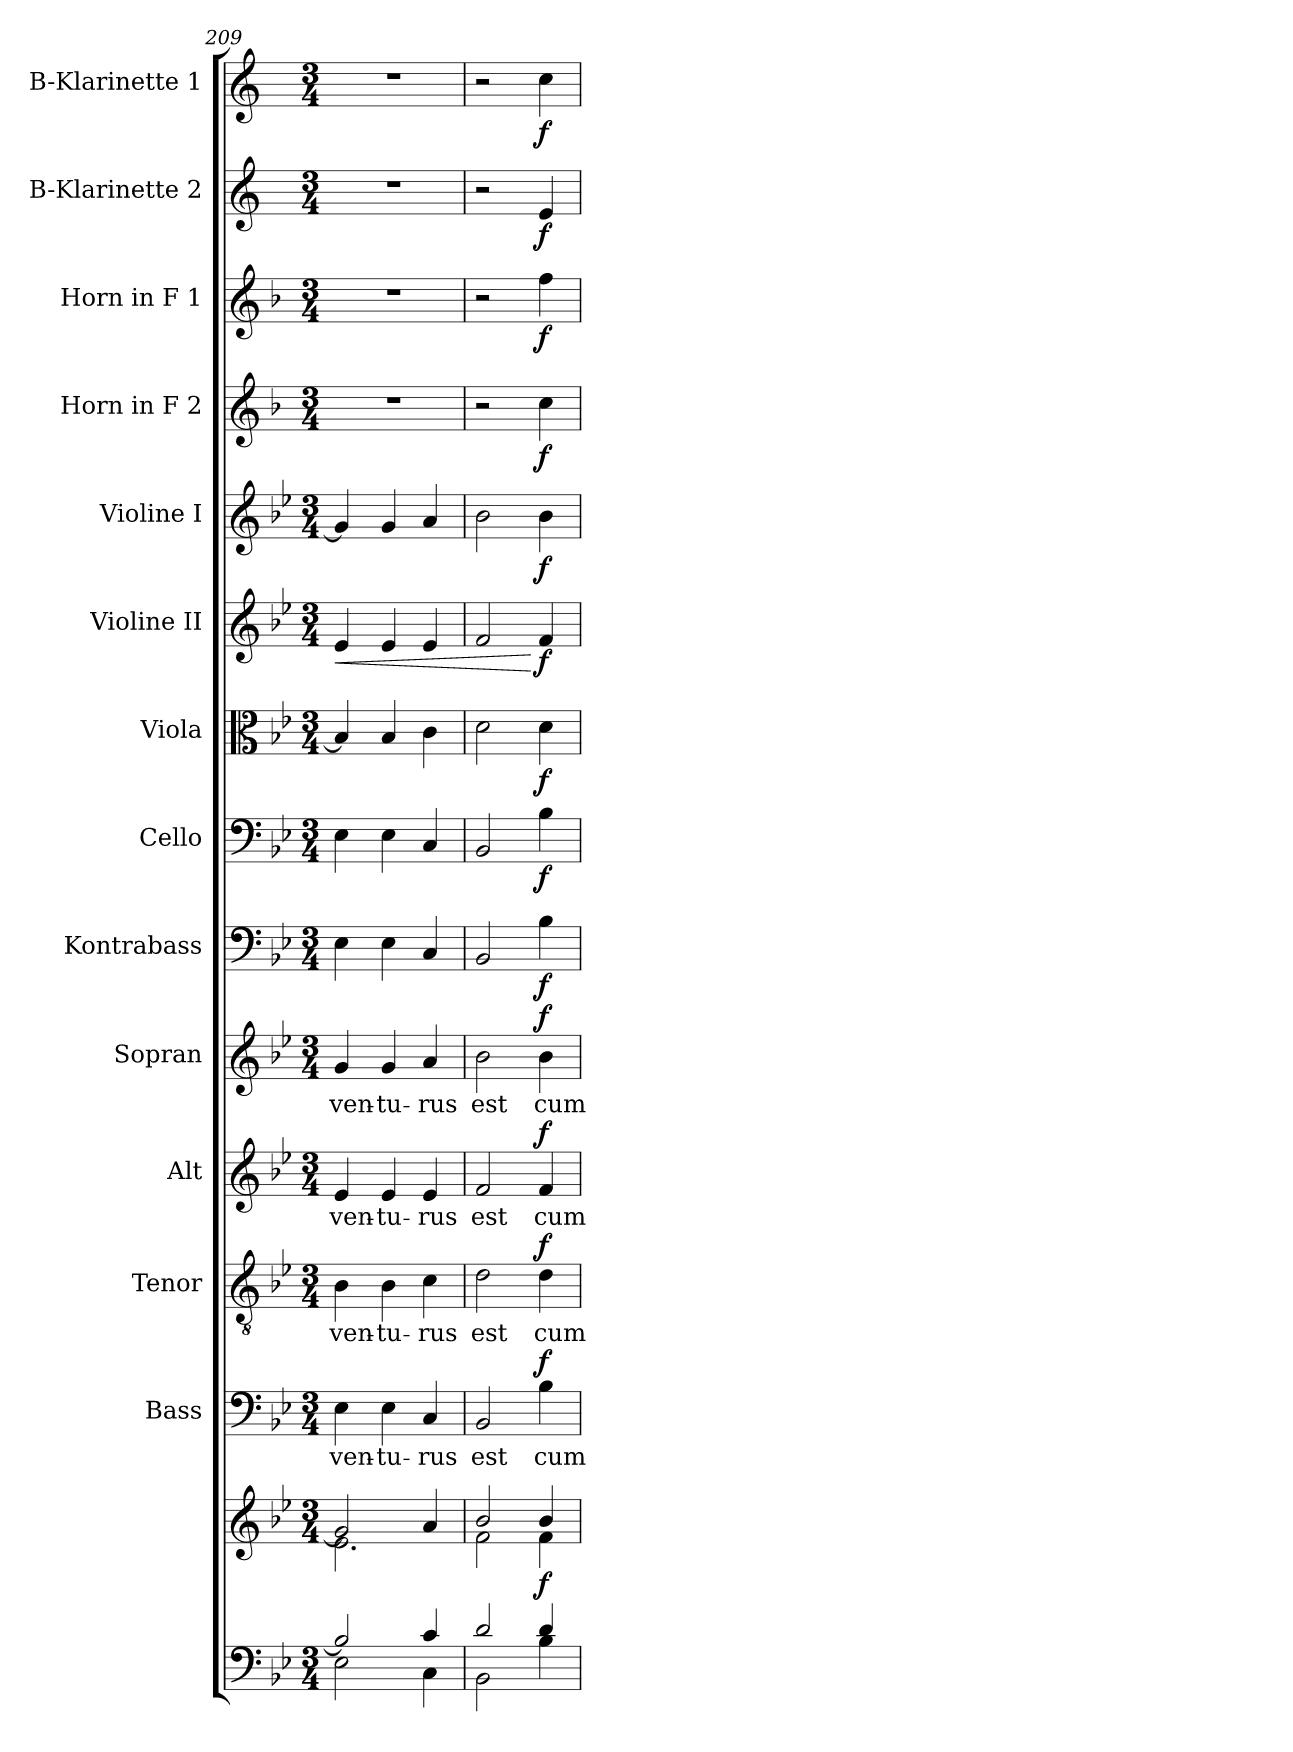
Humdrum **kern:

**kern	**kern	**dynam	**kern	**text	**dynam	**kern	**text	**dynam	**kern	**text	**dynam	**kern	**text	**dynam	**kern	**dynam	**kern	**dynam	**kern	**dynam	**kern	**dynam	**kern	**dynam	**kern	**dynam	**kern	**dynam	**kern	**dynam	**kern	**dynam
*part14	*part14	*part14	*part13	*part13	*part13	*part12	*part12	*part12	*part11	*part11	*part11	*part10	*part10	*part10	*part9	*part9	*part8	*part8	*part7	*part7	*part6	*part6	*part5	*part5	*part4	*part4	*part3	*part3	*part2	*part2	*part1	*part1
*staff15	*staff14	*staff14/15	*staff13	*staff13	*staff13	*staff12	*staff12	*staff12	*staff11	*staff11	*staff11	*staff10	*staff10	*staff10	*staff9	*staff9	*staff8	*staff8	*staff7	*staff7	*staff6	*staff6	*staff5	*staff5	*staff4	*staff4	*staff3	*staff3	*staff2	*staff2	*staff1	*staff1
*	*	*	*I"Bass	*	*	*I"Tenor	*	*	*I"Alt	*	*	*I"Sopran	*	*	*I"Kontrabass	*	*I"Cello	*	*I"Viola	*	*I"Violine II	*	*I"Violine I	*	*I"Horn in F 2	*	*I"Horn in F 1	*	*I"B-Klarinette 2	*	*I"B-Klarinette 1	*
*	*	*	*I'B.	*	*	*I'T.	*	*	*I'A.	*	*	*I'S.	*	*	*I'Kb.	*	*	*	*I'Vla.	*	*I'Vl. II	*	*I'Vl. I	*	*	*	*	*	*I'B Kl. 2	*	*I'B Kl. 1	*
*clefF4	*clefG2	*	*clefF4	*	*	*clefGv2	*	*	*clefG2	*	*	*clefG2	*	*	*clefF4	*	*clefF4	*	*clefC3	*	*clefG2	*	*clefG2	*	*clefG2	*	*clefG2	*	*clefG2	*	*clefG2	*
*	*	*	*	*	*	*	*	*	*	*	*	*	*	*	*ITrd7c12	*	*	*	*	*	*	*	*	*	*ITrd4c7	*	*ITrd4c7	*	*ITrd1c2	*	*ITrd1c2	*
*k[b-e-]	*k[b-e-]	*	*k[b-e-]	*	*	*k[b-e-]	*	*	*k[b-e-]	*	*	*k[b-e-]	*	*	*k[b-e-]	*	*k[b-e-]	*	*k[b-e-]	*	*k[b-e-]	*	*k[b-e-]	*	*k[b-e-]	*	*k[b-e-]	*	*k[b-e-]	*	*k[b-e-]	*
*B-:	*B-:	*	*B-:	*	*	*B-:	*	*	*B-:	*	*	*B-:	*	*	*B-:	*	*B-:	*	*B-:	*	*B-:	*	*B-:	*	*B-:	*	*B-:	*	*B-:	*	*B-:	*
*M3/4	*M3/4	*	*M3/4	*	*	*M3/4	*	*	*M3/4	*	*	*M3/4	*	*	*M3/4	*	*M3/4	*	*M3/4	*	*M3/4	*	*M3/4	*	*M3/4	*	*M3/4	*	*M3/4	*	*M3/4	*
=209	=209	=209	=209	=209	=209	=209	=209	=209	=209	=209	=209	=209	=209	=209	=209	=209	=209	=209	=209	=209	=209	=209	=209	=209	=209	=209	=209	=209	=209	=209	=209	=209
*^	*^	*	*	*	*	*	*	*	*	*	*	*	*	*	*	*	*	*	*	*	*	*	*	*	*	*	*	*	*	*	*	*
!	!	!	!	!	!	!LO:LY:b	!	!	!LO:LY:b	!	!	!LO:LY:b	!	!	!LO:LY:b	!	!	!	!	!	!	!	!	!LO:HP:b	!	!	!	!	!	!	!	!	!	!
2B-/]	2E-\	2g/]	2.e-\	.	4E-\	ven-	.	4B-\	ven-	.	4e-/	ven-	.	4g/	ven-	.	4EE-\	.	4E-\	.	4B-/]	.	4e-/	<	4g/]	.	2.r	.	2.r	.	2.r	.	2.r	.
!	!	!	!	!	!	!LO:LY:b	!	!	!LO:LY:b	!	!	!LO:LY:b	!	!	!LO:LY:b	!	!	!	!	!	!	!	!	!	!	!	!	!	!	!	!	!	!	!
.	.	.	.	.	4E-\	-tu-	.	4B-\	-tu-	.	4e-/	-tu-	.	4g/	-tu-	.	4EE-\	.	4E-\	.	4B-/	.	4e-/	.	4g/	.	.	.	.	.	.	.	.	.
!	!	!	!	!	!	!LO:LY:b	!	!	!LO:LY:b	!	!	!LO:LY:b	!	!	!LO:LY:b	!	!	!	!	!	!	!	!	!	!	!	!	!	!	!	!	!	!	!
4c/	4C\	4a/	.	.	4C/	-rus	.	4c\	-rus	.	4e-/	-rus	.	4a/	-rus	.	4CC/	.	4C/	.	4c\	.	4e-/	.	4a/	.	.	.	.	.	.	.	.	.
=210	=210	=210	=210	=210	=210	=210	=210	=210	=210	=210	=210	=210	=210	=210	=210	=210	=210	=210	=210	=210	=210	=210	=210	=210	=210	=210	=210	=210	=210	=210	=210	=210	=210	=210
!	!	!	!	!	!	!LO:LY:b	!	!	!LO:LY:b	!	!	!LO:LY:b	!	!	!LO:LY:b	!	!	!	!	!	!	!	!	!	!	!	!	!	!	!	!	!	!	!
2d/	2BB-\	2b-/	2f\	.	2BB-/	est	.	2d\	est	.	2f/	est	.	2b-\	est	.	2BBB-/	.	2BB-/	.	2d\	.	2f/	.	2b-\	.	2r	.	2r	.	2r	.	2r	.
!	!	!	!	!LO:DY:b	!	!LO:LY:b	!LO:DY:a	!	!LO:LY:b	!LO:DY:a	!	!LO:LY:b	!LO:DY:a	!	!LO:LY:b	!LO:DY:a	!	!LO:DY:b	!	!LO:DY:b	!	!LO:DY:b	!	!LO:DY:n=1:b	!	!LO:DY:b	!	!LO:DY:b	!	!LO:DY:b	!	!LO:DY:b	!	!LO:DY:b
4d/	4B-\	4b-/	4f\	f	4B-\	cum	f	4d\	cum	f	4f/	cum	f	4b-\	cum	f	4BB-\	f	4B-\	f	4d\	f	4f/	[ f	4b-\	f	4f\	f	4b-\	f	4d/	f	4b-\	f
*v	*v	*	*	*	*	*	*	*	*	*	*	*	*	*	*	*	*	*	*	*	*	*	*	*	*	*	*	*	*	*	*	*	*	*
*	*v	*v	*	*	*	*	*	*	*	*	*	*	*	*	*	*	*	*	*	*	*	*	*	*	*	*	*	*	*	*	*	*	*
=	=	=	=	=	=	=	=	=	=	=	=	=	=	=	=	=	=	=	=	=	=	=	=	=	=	=	=	=	=	=	=	=
*-	*-	*-	*-	*-	*-	*-	*-	*-	*-	*-	*-	*-	*-	*-	*-	*-	*-	*-	*-	*-	*-	*-	*-	*-	*-	*-	*-	*-	*-	*-	*-	*-
